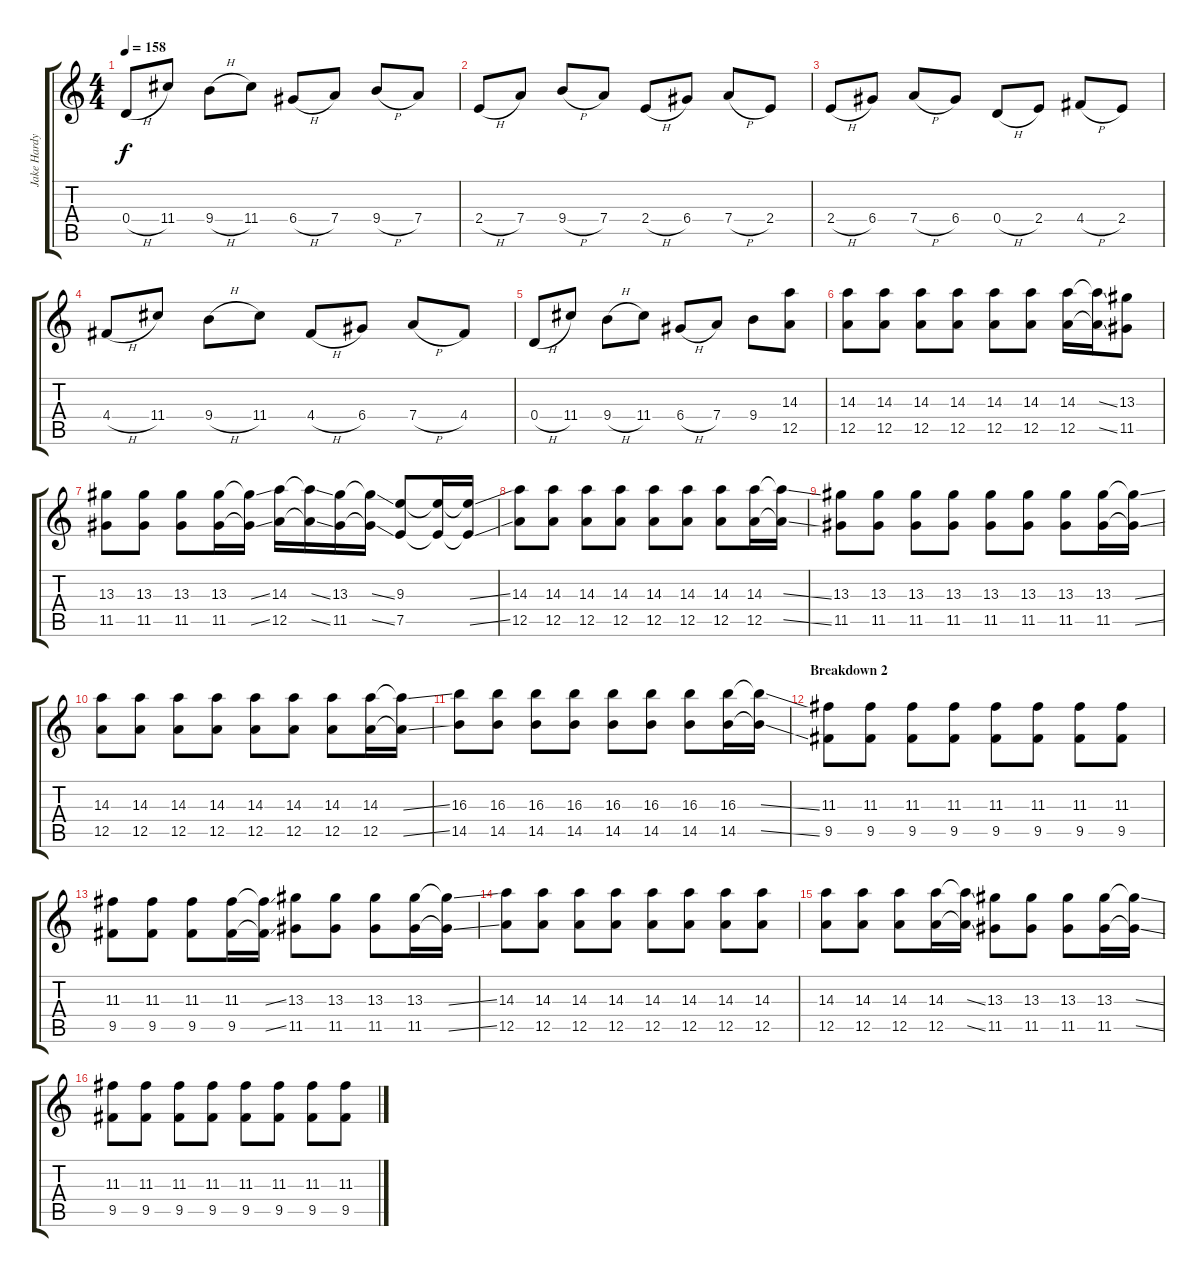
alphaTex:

\track ("Jake Hardy" "Jake Hardy") {instrument overdrivenguitar}
\staff {score tabs}
\tuning (E4 B3 G3 D3 A2 D2) {hide}
\ts (4 4)
\tempo 158
\clef g2
\ks c
0.4{h}.8{dy f} 11.4.8 9.4{h}.8 11.4.8 6.4{h}.8 7.4.8 9.4{h}.8 7.4.8 |
2.4{h}.8 7.4.8 9.4{h}.8 7.4.8 2.4{h}.8 6.4.8 7.4{h}.8 2.4.8 |
2.4{h}.8 6.4.8 7.4{h}.8 6.4.8 0.4{h}.8 2.4.8 4.4{h}.8 2.4.8 |
4.4{h}.8 11.4.8 9.4{h}.8 11.4.8 4.4{h}.8 6.4.8 7.4{h}.8 4.4.8 |
0.4{h}.8 11.4.8 9.4{h}.8 11.4.8 6.4{h}.8 7.4.8 9.4.8 (14.3 12.5).8 |
(14.3 12.5).8 (14.3 12.5).8 (14.3 12.5).8 (14.3 12.5).8 (14.3 12.5).8 (14.3 12.5).8 (14.3 12.5).16 (14.3{ss t} 12.5{ss t}).16 (13.3 11.5).8 |
(13.3 11.5).8 (13.3 11.5).8 (13.3 11.5).8 (13.3 11.5).16 (13.3{ss t} 11.5{ss t}).16 (14.3 12.5).16 (14.3{ss t} 12.5{ss t}).16 (13.3 11.5).16 (13.3{ss t} 11.5{ss t}).16 (9.3 7.5).8 (9.3{t} 7.5{t}).16 (9.3{ss t} 7.5{ss t}).16 |
(14.3 12.5).8 (14.3 12.5).8 (14.3 12.5).8 (14.3 12.5).8 (14.3 12.5).8 (14.3 12.5).8 (14.3 12.5).8 (14.3 12.5).16 (14.3{ss t} 12.5{ss t}).16 |
(13.3 11.5).8 (13.3 11.5).8 (13.3 11.5).8 (13.3 11.5).8 (13.3 11.5).8 (13.3 11.5).8 (13.3 11.5).8 (13.3 11.5).16 (13.3{ss t} 11.5{ss t}).16 |
(14.3 12.5).8 (14.3 12.5).8 (14.3 12.5).8 (14.3 12.5).8 (14.3 12.5).8 (14.3 12.5).8 (14.3 12.5).8 (14.3 12.5).16 (14.3{ss t} 12.5{ss t}).16 |
(16.3 14.5).8 (16.3 14.5).8 (16.3 14.5).8 (16.3 14.5).8 (16.3 14.5).8 (16.3 14.5).8 (16.3 14.5).8 (16.3 14.5).16 (16.3{ss t} 14.5{ss t}).16 |
\section ("" "Breakdown 2")
(11.3 9.5).8 (11.3 9.5).8 (11.3 9.5).8 (11.3 9.5).8 (11.3 9.5).8 (11.3 9.5).8 (11.3 9.5).8 (11.3 9.5).8 |
(11.3 9.5).8 (11.3 9.5).8 (11.3 9.5).8 (11.3 9.5).16 (11.3{ss t} 9.5{ss t}).16 (13.3 11.5).8 (13.3 11.5).8 (13.3 11.5).8 (13.3 11.5).16 (13.3{ss t} 11.5{ss t}).16 |
(14.3 12.5).8 (14.3 12.5).8 (14.3 12.5).8 (14.3 12.5).8 (14.3 12.5).8 (14.3 12.5).8 (14.3 12.5).8 (14.3 12.5).8 |
(14.3 12.5).8 (14.3 12.5).8 (14.3 12.5).8 (14.3 12.5).16 (14.3{ss t} 12.5{ss t}).16 (13.3 11.5).8 (13.3 11.5).8 (13.3 11.5).8 (13.3 11.5).16 (13.3{ss t} 11.5{ss t}).16 |
(11.3 9.5).8 (11.3 9.5).8 (11.3 9.5).8 (11.3 9.5).8 (11.3 9.5).8 (11.3 9.5).8 (11.3 9.5).8 (11.3 9.5).8
